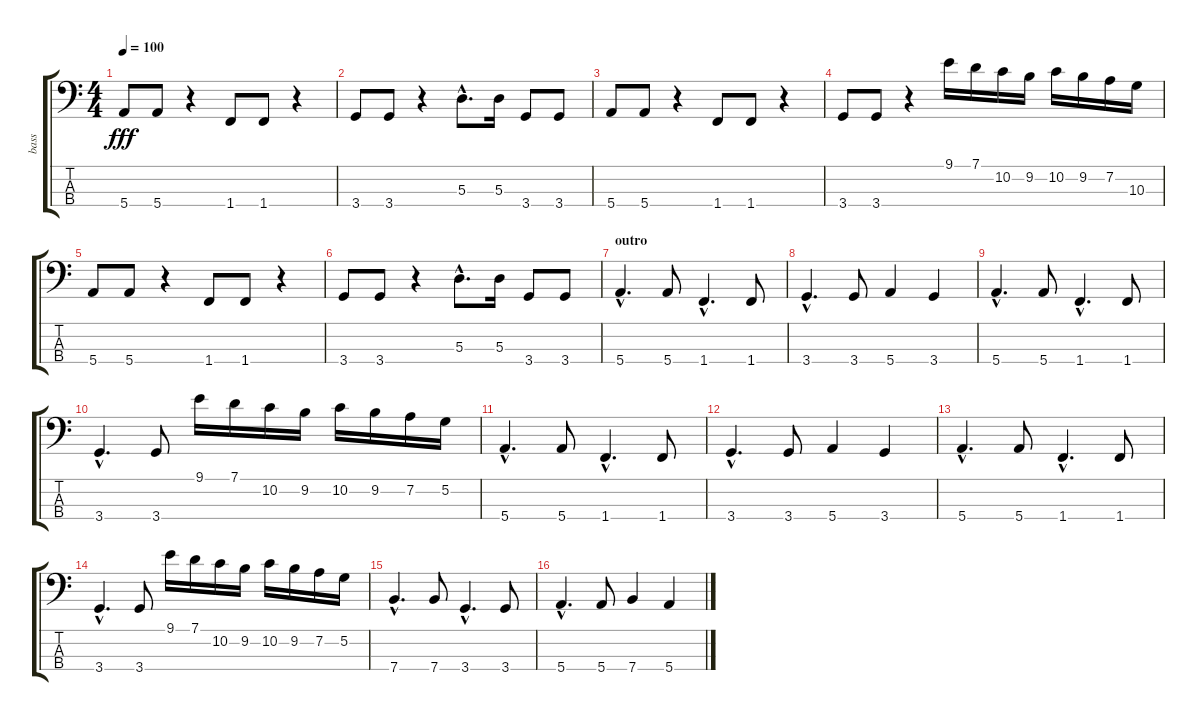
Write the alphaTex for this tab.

\track ("bass" "bass") {instrument electricbassfinger}
\staff {score tabs}
\tuning (G2 D2 A1 E1) {hide}
\ts (4 4)
\tempo 100
\clef f4
\ks c
5.4.8{dy fff} 5.4.8 r.4 1.4.8 1.4.8 r.4 |
3.4.8 3.4.8 r.4 5.3{hac}.8{d} 5.3.16 3.4.8 3.4.8 |
5.4.8 5.4.8 r.4 1.4.8 1.4.8 r.4 |
3.4.8 3.4.8 r.4 9.1.16 7.1.16 10.2.16 9.2.16 10.2.16 9.2.16 7.2.16 10.3.16 |
5.4.8 5.4.8 r.4 1.4.8 1.4.8 r.4 |
3.4.8 3.4.8 r.4 5.3{hac}.8{d} 5.3.16 3.4.8 3.4.8 |
\section ("" "outro ")
5.4{hac}.4{d} 5.4.8 1.4{hac}.4{d} 1.4.8 |
3.4{hac}.4{d} 3.4.8 5.4.4 3.4.4 |
5.4{hac}.4{d} 5.4.8 1.4{hac}.4{d} 1.4.8 |
3.4{hac}.4{d} 3.4.8 9.1.16 7.1.16 10.2.16 9.2.16 10.2.16 9.2.16 7.2.16 5.2.16 |
5.4{hac}.4{d} 5.4.8 1.4{hac}.4{d} 1.4.8 |
3.4{hac}.4{d} 3.4.8 5.4.4 3.4.4 |
5.4{hac}.4{d} 5.4.8 1.4{hac}.4{d} 1.4.8 |
3.4{hac}.4{d} 3.4.8 9.1.16 7.1.16 10.2.16 9.2.16 10.2.16 9.2.16 7.2.16 5.2.16 |
7.4{hac}.4{d} 7.4.8 3.4{hac}.4{d} 3.4.8 |
5.4{hac}.4{d} 5.4.8 7.4.4 5.4.4
